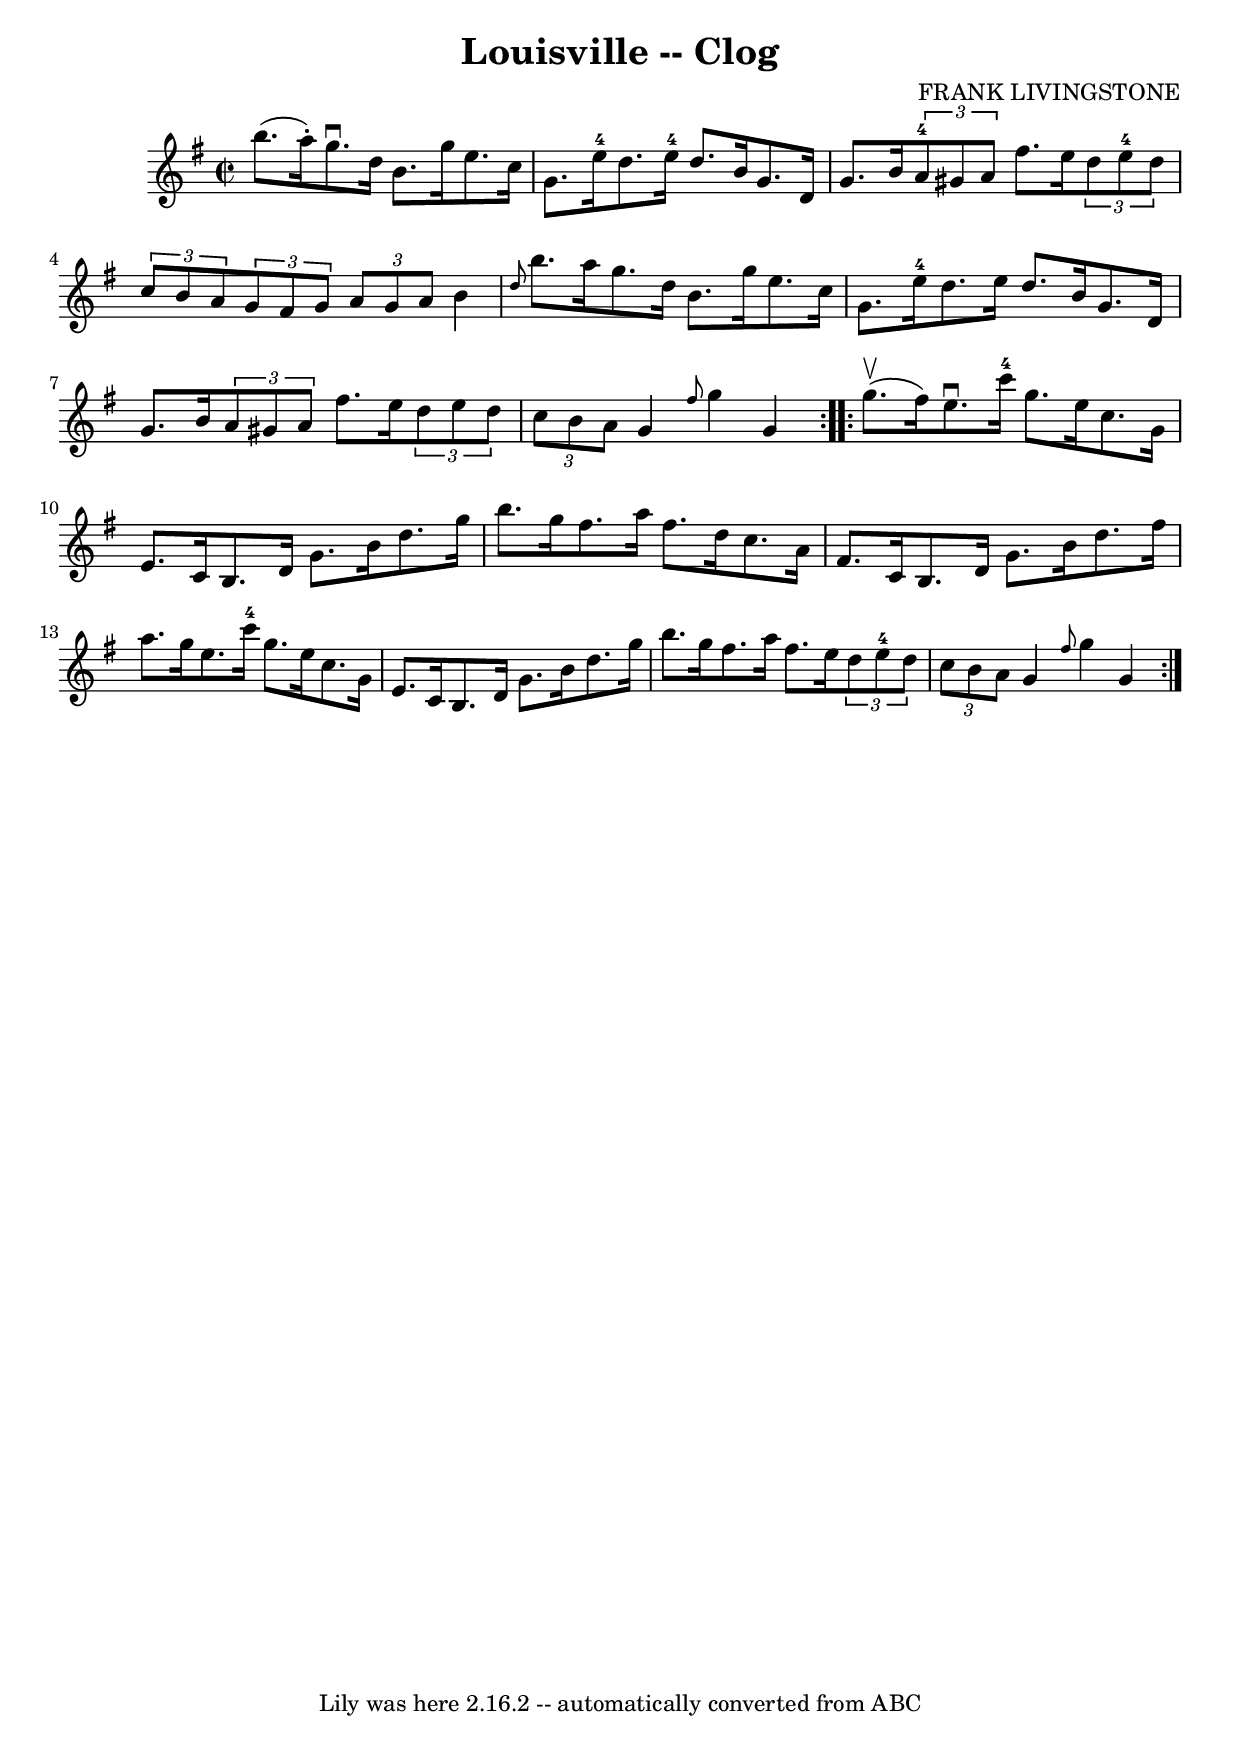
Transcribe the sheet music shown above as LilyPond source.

\version "2.7.40"
\include "Mammoth.ily"
\header {
	%% book = "Ryan's Mammoth Collection"
	composer = "FRANK LIVINGSTONE"
	crossRefNumber = "1"
	footnotes = "\\\\157 934"
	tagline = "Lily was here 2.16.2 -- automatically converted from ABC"
	title = "Louisville -- Clog"
}
voicedefault =  {


\repeat volta 2 {
\override Staff.TimeSignature #'style = #'C
 \time 2/2 
\key g \major b''8. (a''16 -.) |
 g''8.^\downbow   
d''16 b'8. g''16 e''8. c''16 g'8. e''16-4   |
   
d''8. e''16-4 d''8. b'16 g'8. d'16 g'8. b'16    |
 
    \times 2/3 { a'8-4 gis'8 a'8  } fis''8. e''16    
\times 2/3 { d''8 e''8-4 d''8  }   \times 2/3 { c''8 b'8 a'8  
}   |
   \times 2/3 { g'8 fis'8 g'8  }   \times 2/3 { a'8    
g'8 a'8  } b'4  \grace { d''8  } b''8. a''16    |
 g''8. 
 d''16 b'8. g''16 e''8. c''16 g'8. e''16-4   |
   
d''8. e''16 d''8. b'16 g'8. d'16 g'8. b'16    |
   
\times 2/3 { a'8 gis'8 a'8  } fis''8. e''16    \times 2/3 { d''8 
 e''8 d''8  } \times 2/3 { c''8 b'8 a'8  }   |
 g'4  
\grace { fis''8  } g''4 g'4  }     \repeat volta 2 { g''8.^\upbow(
fis''16) |
 e''8.^\downbow c'''16-4 g''8. e''16    
c''8. g'16 e'8. c'16    |
 b8. d'16 g'8. b'16    
d''8. g''16 b''8. g''16    |
 fis''8. a''16 fis''8.    
d''16 c''8. a'16 fis'8. c'16    |
 b8. d'16 g'8.    
b'16 d''8. fis''16 a''8. g''16    |
 e''8. c'''16-4 
 g''8. e''16 c''8. g'16 e'8. c'16    |
 b8. d'16    
g'8. b'16 d''8. g''16 b''8. g''16    |
 fis''8. a''16 
 fis''8. e''16    \times 2/3 { d''8 e''8-4 d''8  }   
\times 2/3 { c''8 b'8 a'8  }   |
 g'4  \grace { fis''8  }  
 g''4 g'4  }   
}

\score{
    <<

	\context Staff="default"
	{
	    \voicedefault 
	}

    >>
	\layout {
	}
	\midi {}
}
